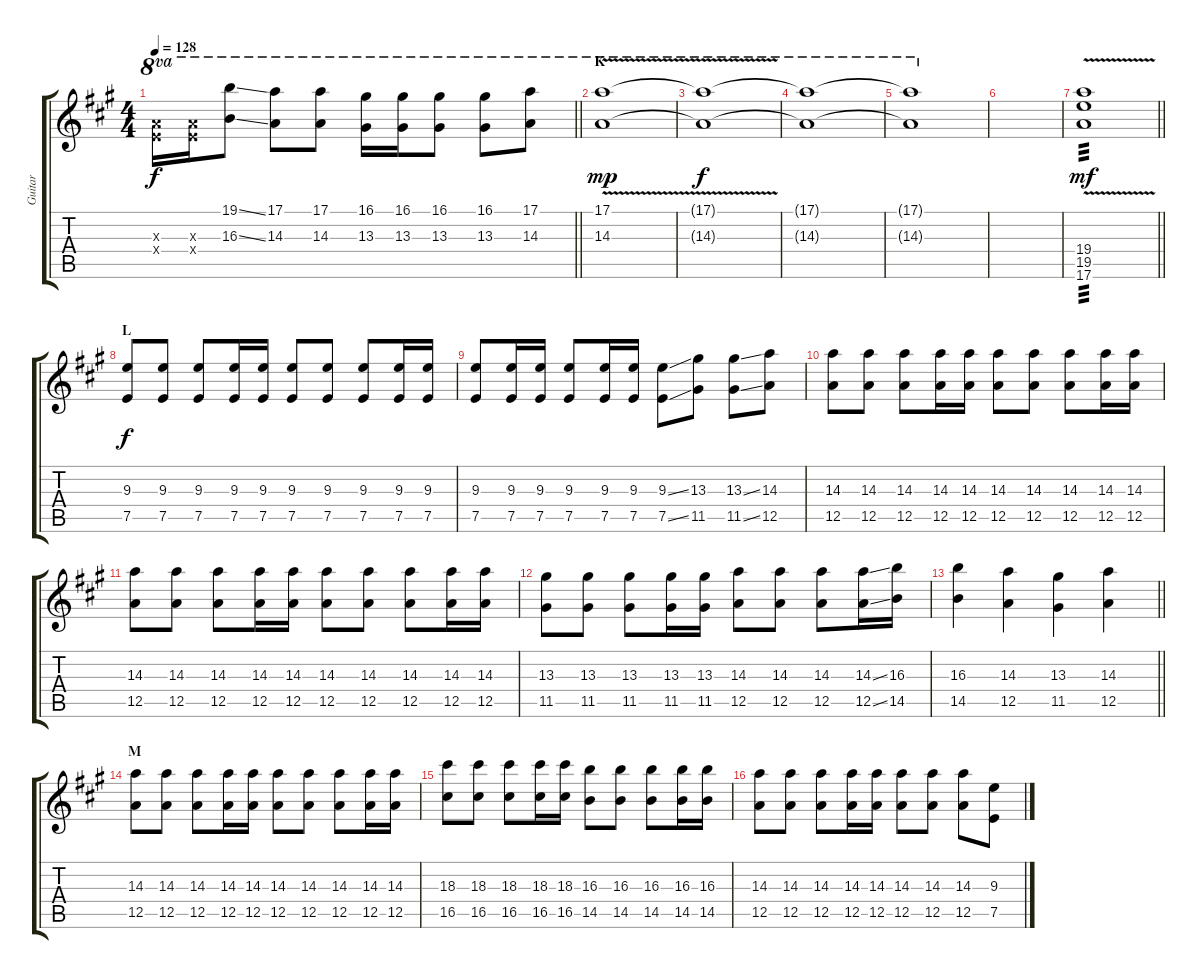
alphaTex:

\track ("Guitar" "Guitar") {instrument distortionguitar}
\staff {score tabs}
\tuning (E4 B3 G3 D3 A2 E2) {hide}
\ts (4 4)
\tempo 128
\clef g2
\barLineRight lightlight
\ks a
(14.3{x} 14.4{x}).16{ot 8va dy f} (14.3{x} 14.4{x}).16{ot 8va} (19.1{ss} 16.3{ss}).8{ot 8va} (17.1 14.3).8{ot 8va} (17.1 14.3).8{ot 8va} (16.1 13.3).16{ot 8va} (16.1 13.3).16{ot 8va} (16.1 13.3).8{ot 8va} (16.1 13.3).8{ot 8va} (17.1 14.3).8{ot 8va} |
\section ("" "K")
(17.1{v} 14.3{v}).1{ot 8va dy mp} |
(17.1{t} 14.3{t}).1{ot 8va dy f} |
(17.1{t} 14.3{t}).1{ot 8va} |
(17.1{t} 14.3{t}).1{ot 8va} |
|
\barLineRight lightlight
(19.4{v} 19.5{v} 17.6{v}).1{tp 3 dy mf} |
\section ("" "L")
(9.3 7.5).8{dy f} (9.3 7.5).8 (9.3 7.5).8 (9.3 7.5).16 (9.3 7.5).16 (9.3 7.5).8 (9.3 7.5).8 (9.3 7.5).8 (9.3 7.5).16 (9.3 7.5).16 |
(9.3 7.5).8 (9.3 7.5).16 (9.3 7.5).16 (9.3 7.5).8 (9.3 7.5).16 (9.3 7.5).16 (9.3{ss} 7.5{ss}).8 (13.3 11.5).8 (13.3{ss} 11.5{ss}).8 (14.3 12.5).8 |
(14.3 12.5).8 (14.3 12.5).8 (14.3 12.5).8 (14.3 12.5).16 (14.3 12.5).16 (14.3 12.5).8 (14.3 12.5).8 (14.3 12.5).8 (14.3 12.5).16 (14.3 12.5).16 |
(14.3 12.5).8 (14.3 12.5).8 (14.3 12.5).8 (14.3 12.5).16 (14.3 12.5).16 (14.3 12.5).8 (14.3 12.5).8 (14.3 12.5).8 (14.3 12.5).16 (14.3 12.5).16 |
(13.3 11.5).8 (13.3 11.5).8 (13.3 11.5).8 (13.3 11.5).16 (13.3 11.5).16 (14.3 12.5).8 (14.3 12.5).8 (14.3 12.5).8 (14.3{ss} 12.5{ss}).16 (16.3 14.5).16 |
\barLineRight lightlight
(16.3 14.5).4 (14.3 12.5).4 (13.3 11.5).4 (14.3 12.5).4 |
\section ("" "M")
(14.3 12.5).8 (14.3 12.5).8 (14.3 12.5).8 (14.3 12.5).16 (14.3 12.5).16 (14.3 12.5).8 (14.3 12.5).8 (14.3 12.5).8 (14.3 12.5).16 (14.3 12.5).16 |
(18.3 16.5).8 (18.3 16.5).8 (18.3 16.5).8 (18.3 16.5).16 (18.3 16.5).16 (16.3 14.5).8 (16.3 14.5).8 (16.3 14.5).8 (16.3 14.5).16 (16.3 14.5).16 |
(14.3 12.5).8 (14.3 12.5).8 (14.3 12.5).8 (14.3 12.5).16 (14.3 12.5).16 (14.3 12.5).8 (14.3 12.5).8 (14.3 12.5).8 (9.3 7.5).8
